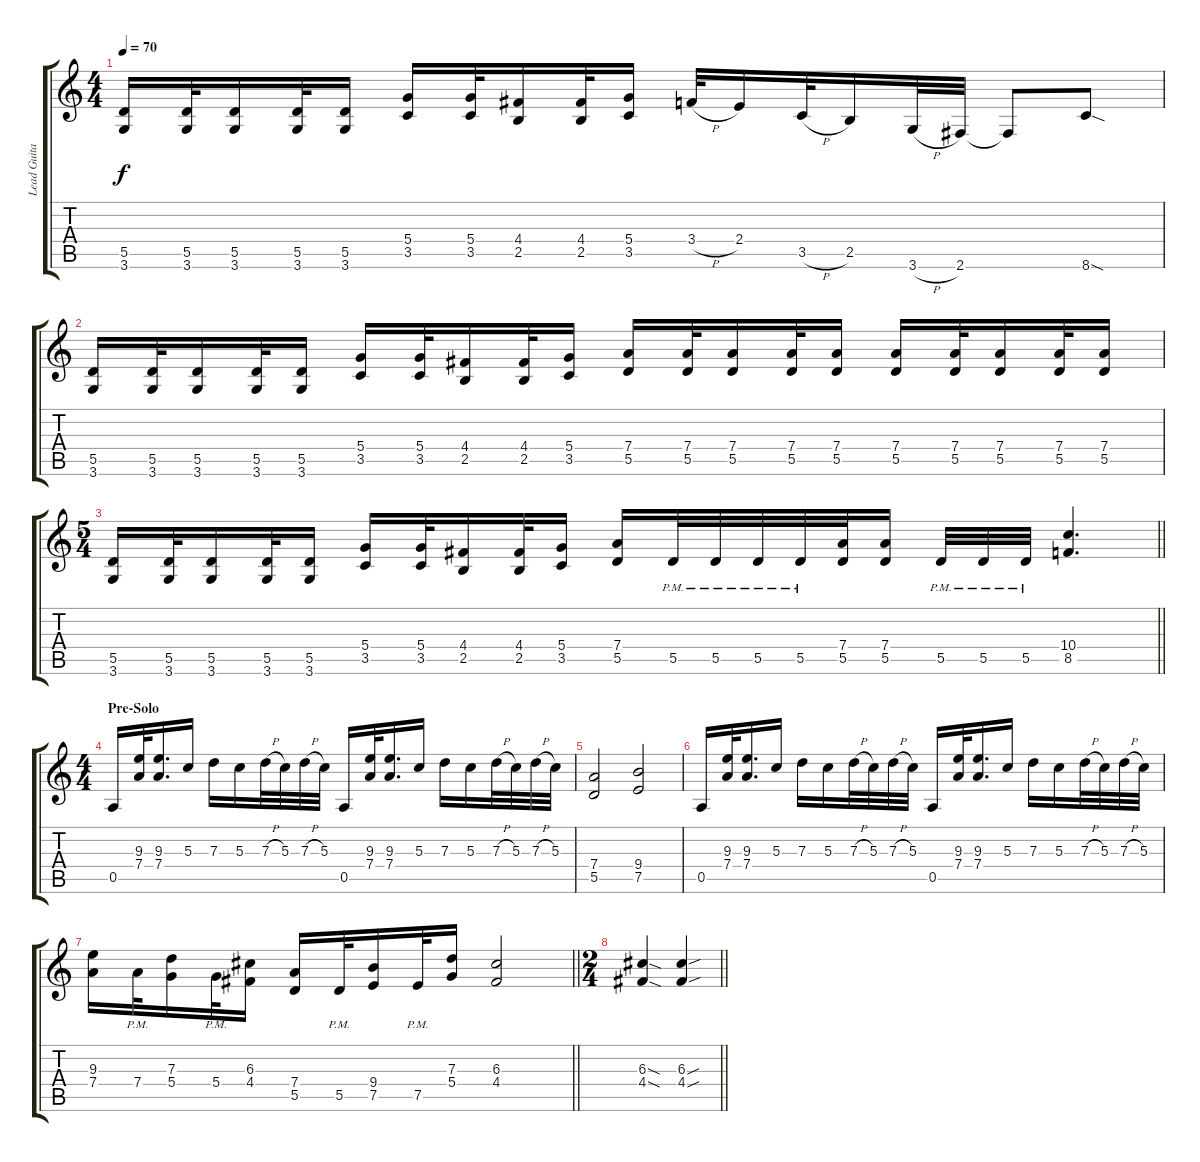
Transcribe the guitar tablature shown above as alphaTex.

\track ("Lead Guitar" "Lead Guita") {instrument distortionguitar}
\staff {score tabs}
\tuning (E4 B3 G3 D3 A2 E2) {hide}
\ts (4 4)
\tempo 70
\clef g2
\ks c
(5.5 3.6).16{dy f} (5.5 3.6).32 (5.5 3.6).16 (5.5 3.6).32 (5.5 3.6).16 (5.4 3.5).16 (5.4 3.5).32 (4.4 2.5).16 (4.4 2.5).32 (5.4 3.5).16 3.4{h}.32 2.4.16 3.5{h}.32 2.5.16 3.6{h}.32 2.6.32 2.6{t}.8 8.6{sod}.8 |
(5.5 3.6).16 (5.5 3.6).32 (5.5 3.6).16 (5.5 3.6).32 (5.5 3.6).16 (5.4 3.5).16 (5.4 3.5).32 (4.4 2.5).16 (4.4 2.5).32 (5.4 3.5).16 (7.4 5.5).16 (7.4 5.5).32 (7.4 5.5).16 (7.4 5.5).32 (7.4 5.5).16 (7.4 5.5).16 (7.4 5.5).32 (7.4 5.5).16 (7.4 5.5).32 (7.4 5.5).16 |
\ts (5 4)
\barLineRight lightlight
(5.5 3.6).16 (5.5 3.6).32 (5.5 3.6).16 (5.5 3.6).32 (5.5 3.6).16 (5.4 3.5).16 (5.4 3.5).32 (4.4 2.5).16 (4.4 2.5).32 (5.4 3.5).16 (7.4 5.5).16 5.5{pm}.32 5.5{pm}.32 5.5{pm}.32 5.5{pm}.32 (7.4 5.5).32 (7.4 5.5).16 5.5{pm}.32 5.5{pm}.32 5.5{pm}.32 (10.4 8.5).4{d} |
\ts (4 4)
\section ("" "Pre-Solo")
0.5.16 (9.3 7.4).32 (9.3 7.4).16{d} 5.3.16 7.3.16 5.3.16 7.3{h}.32 5.3.32 7.3{h}.32 5.3.32 0.5.16 (9.3 7.4).32 (9.3 7.4).16{d} 5.3.16 7.3.16 5.3.16 7.3{h}.32 5.3.32 7.3{h}.32 5.3.32 |
(7.4 5.5).2 (9.4 7.5).2 |
0.5.16 (9.3 7.4).32 (9.3 7.4).16{d} 5.3.16 7.3.16 5.3.16 7.3{h}.32 5.3.32 7.3{h}.32 5.3.32 0.5.16 (9.3 7.4).32 (9.3 7.4).16{d} 5.3.16 7.3.16 5.3.16 7.3{h}.32 5.3.32 7.3{h}.32 5.3.32 |
\barLineRight lightlight
(9.3 7.4).16 7.4{pm}.32 (7.3 5.4).16 5.4{pm}.32 (6.3 4.4).16 (7.4 5.5).16 5.5{pm}.32 (9.4 7.5).16 7.5{pm}.32 (7.3 5.4).16 (6.3 4.4).2 |
\ts (2 4)
\barLineRight lightlight
(6.3{sod} 4.4{sod}).4 (6.3{sou} 4.4{sou}).4
